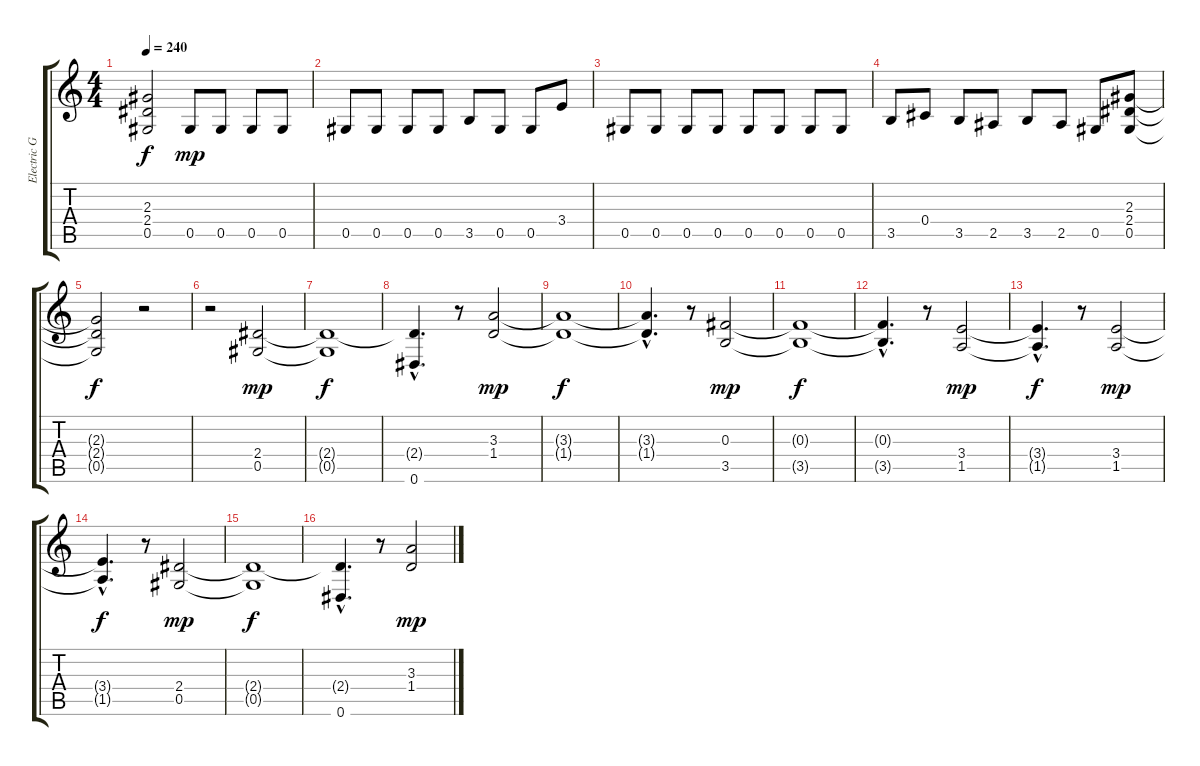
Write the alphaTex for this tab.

\track ("Electric Guitar 3" "Electric G") {instrument distortionguitar}
\staff {score tabs}
\tuning (Eb4 Bb3 Gb3 Db3 Ab2 Eb2) {hide}
\ts (4 4)
\tempo 240
\clef g2
\ks c
(2.3{t} 2.4{t} 0.5{t}).2{dy f} 0.5.8{dy mp} 0.5.8 0.5.8 0.5.8 |
0.5.8 0.5.8 0.5.8 0.5.8 3.5.8 0.5.8 0.5.8 3.4.8 |
0.5.8 0.5.8 0.5.8 0.5.8 0.5.8 0.5.8 0.5.8 0.5.8 |
3.5.8 0.4.8 3.5.8 2.5.8 3.5.8 2.5.8 0.5.8 (2.3 2.4 0.5).8 |
(2.3{t} 2.4{t} 0.5{t}).2{dy f} r.2 |
r.2 (2.4 0.5).2{dy mp} |
(2.4{t} 0.5{t}).1{dy f} |
(2.4{hac t} 0.6{hac}).4{d} r.8 (3.3 1.4).2{dy mp} |
(3.3{t} 1.4{t}).1{dy f} |
(3.3{hac t} 1.4{hac t}).4{d} r.8 (0.3 3.5).2{dy mp} |
(0.3{t} 3.5{t}).1{dy f} |
(0.3{hac t} 3.5{hac t}).4{d} r.8 (3.4 1.5).2{dy mp} |
(3.4{hac t} 1.5{hac t}).4{d dy f} r.8 (3.4 1.5).2{dy mp} |
(3.4{hac t} 1.5{hac t}).4{d dy f} r.8 (2.4 0.5).2{dy mp} |
(2.4{t} 0.5{t}).1{dy f} |
(2.4{hac t} 0.6{hac}).4{d} r.8 (3.3 1.4).2{dy mp}
